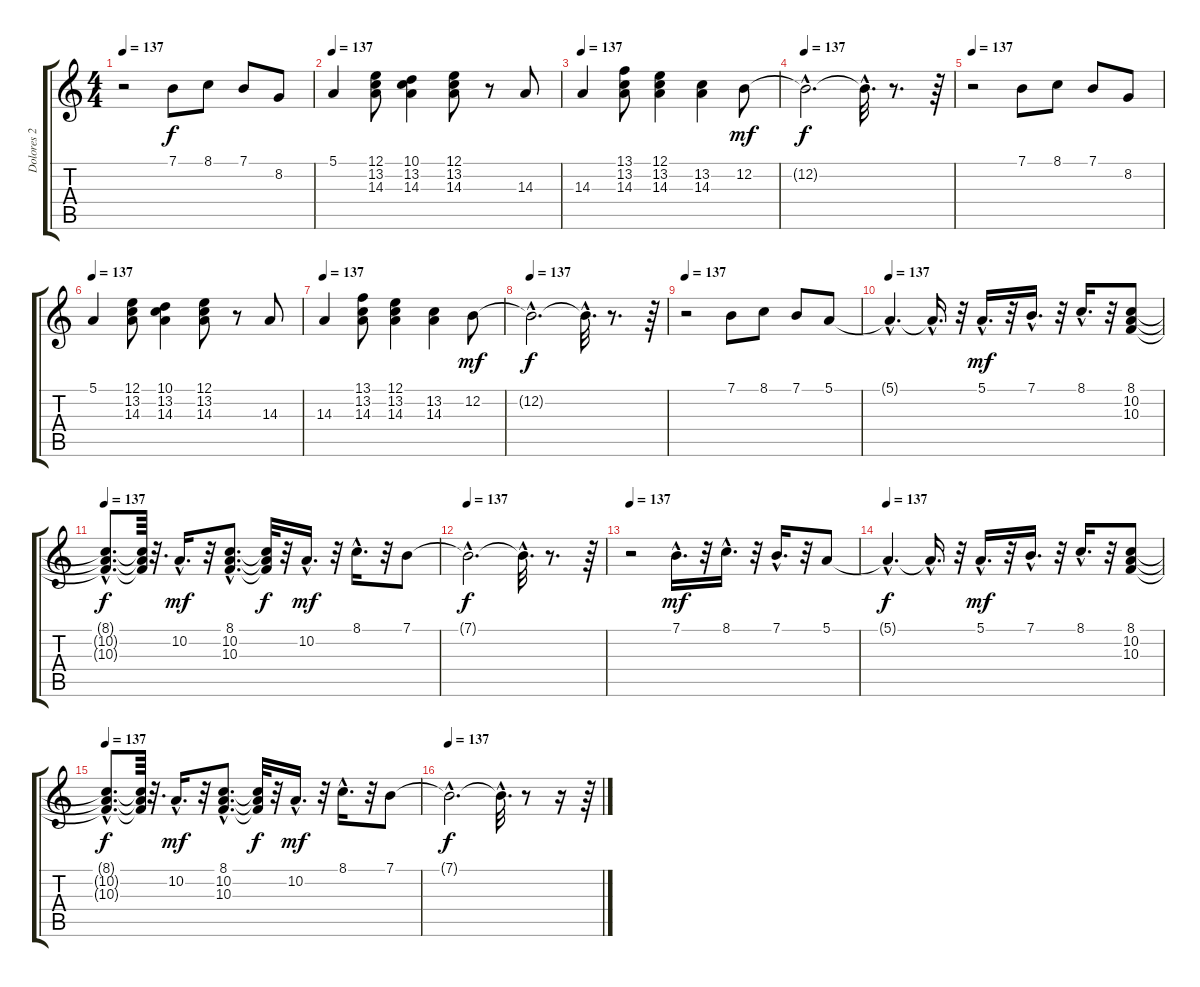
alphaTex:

\track ("Dolores 2" "Dolores 2") {instrument pad3polysynth}
\staff {score tabs}
\tuning (E4 B3 G3 D3 A2 E2) {hide}
\ts (4 4)
\tempo 137
\clef g2
\ks c
r.2{dy f} 7.1.8 8.1.8 7.1.8 8.2.8 |
\tempo 137
5.1.4 (12.1 13.2 14.3).8 (10.1 13.2 14.3).4 (12.1 13.2 14.3).8 r.8 14.3.8 |
\tempo 137
14.3.4 (13.1 13.2 14.3).8 (12.1 13.2 14.3).4 (13.2 14.3).4 12.2.8{dy mf} |
\tempo 137
12.2{hac t}.2{d dy f} 12.2{hac t}.32{d} r.8{d} r.64 |
\tempo 137
r.2 7.1.8 8.1.8 7.1.8 8.2.8 |
\tempo 137
5.1.4 (12.1 13.2 14.3).8 (10.1 13.2 14.3).4 (12.1 13.2 14.3).8 r.8 14.3.8 |
\tempo 137
14.3.4 (13.1 13.2 14.3).8 (12.1 13.2 14.3).4 (13.2 14.3).4 12.2.8{dy mf} |
\tempo 137
12.2{hac t}.2{d dy f} 12.2{hac t}.32{d} r.8{d} r.64 |
\tempo 137
r.2 7.1.8 8.1.8 7.1.8 5.1.8 |
\tempo 137
5.1{hac t}.4{d} 5.1{hac t}.16{d} r.32 5.1{hac}.16{d dy mf} r.32 7.1{hac}.16{d} r.32 8.1{hac}.16{d} r.32 (8.1 10.2 10.3).8 |
\tempo 137
(8.1{hac t} 10.2{hac t} 10.3{hac t}).8{d dy f} (8.1{t} 10.2{t} 10.3{t}).64 r.32{d} 10.2{hac}.16{d dy mf} r.32 (8.1{hac} 10.2{hac} 10.3{hac}).8{d} (8.1{t} 10.2{t} 10.3{t}).32{dy f} r.32 10.2{hac}.16{d dy mf} r.32 8.1{hac}.16{d} r.32 7.1.8 |
\tempo 137
7.1{hac t}.2{d dy f} 7.1{hac t}.32{d} r.8{d} r.64 |
\tempo 137
r.2 7.1{hac}.16{d dy mf} r.32 8.1{hac}.16{d} r.32 7.1{hac}.16{d} r.32 5.1.8 |
\tempo 137
5.1{hac t}.4{d dy f} 5.1{hac t}.16{d} r.32 5.1{hac}.16{d dy mf} r.32 7.1{hac}.16{d} r.32 8.1{hac}.16{d} r.32 (8.1 10.2 10.3).8 |
\tempo 137
(8.1{hac t} 10.2{hac t} 10.3{hac t}).8{d dy f} (8.1{t} 10.2{t} 10.3{t}).64 r.32{d} 10.2{hac}.16{d dy mf} r.32 (8.1{hac} 10.2{hac} 10.3{hac}).8{d} (8.1{t} 10.2{t} 10.3{t}).32{dy f} r.32 10.2{hac}.16{d dy mf} r.32 8.1{hac}.16{d} r.32 7.1.8 |
\tempo 137
7.1{hac t}.2{d dy f} 7.1{hac t}.32{d} r.8 r.16 r.64
